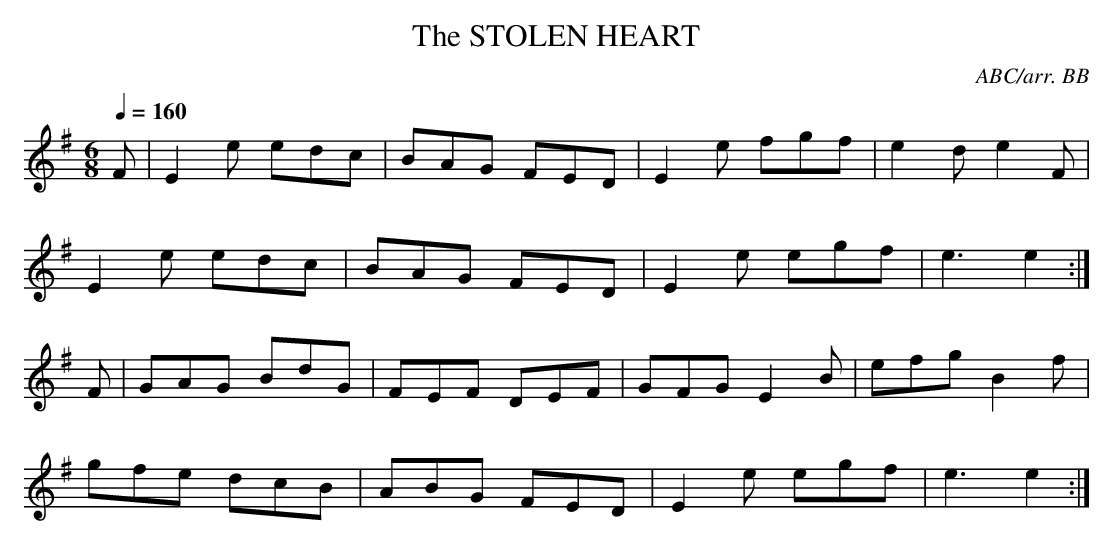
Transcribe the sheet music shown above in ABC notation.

X:1
T:STOLEN HEART, The
C:ABC/arr. BB
Q:1/4=160
M:6/8
L:1/8
K:Em
F|E2e edc|BAG FED|E2e fgf|e2d e2F|
E2e edc|BAG FED|E2e egf|e3e2 :|
F|GAG BdG|FEF DEF|GFG E2B|efg B2f|
gfe dcB|ABG FED|E2e egf|e3e2 :|
